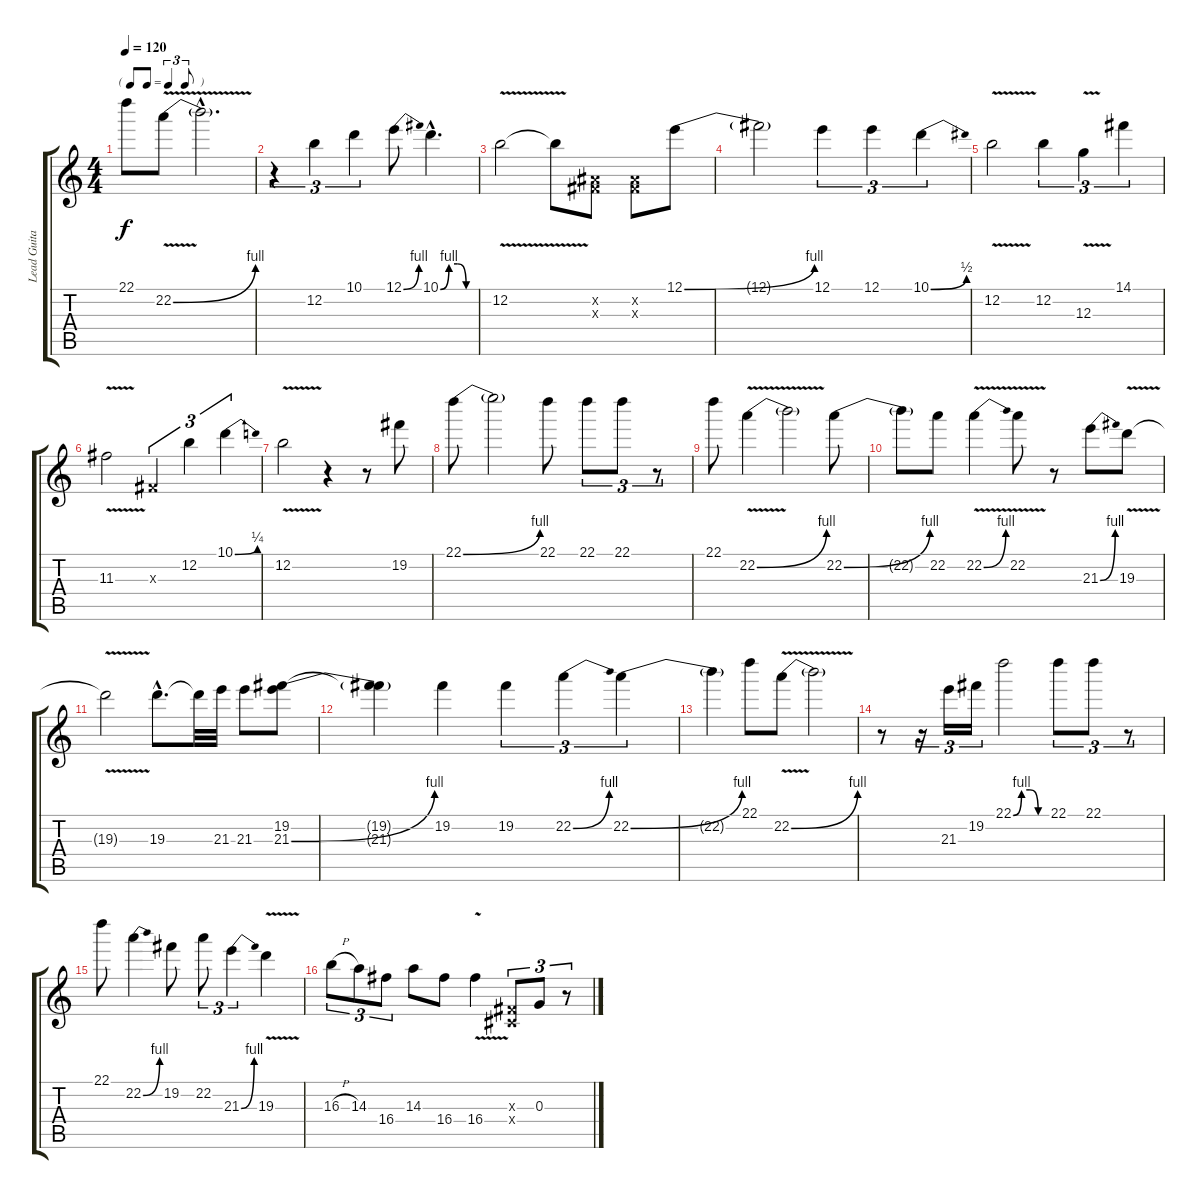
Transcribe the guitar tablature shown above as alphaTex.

\track ("Lead Guitar (Gilmour)" "Lead Guita") {instrument distortionguitar}
\staff {score tabs}
\tuning (E4 B3 G3 D3 A2 E2) {hide}
\ts (4 4)
\tf triplet8th
\tempo 120
\clef g2
\ks c
22.1.8{dy f} 22.2{be (bend 0 0 60 4) v}.8 22.2{hac t}.2{d} |
r.4{tu (3 2)} 12.2.4{tu (3 2)} 10.1.4{tu (3 2)} 12.1{be (bend 0 0 60 4)}.8 10.1{be (custom 0 0 15 4 30 4 45 0 60 0) hac}.4{d} |
12.2{v}.2 12.2{t}.8 (-1.2{x} -1.3{x}).8 (-1.2{x} -1.3{x}).8 12.1{be (bend 0 0 60 4)}.8 |
12.1{t}.2 12.1.4{tu (3 2)} 12.1.4{tu (3 2)} 10.1{be (bend 0 0 60 2)}.4{tu (3 2)} |
12.2{v}.2 12.2.4{tu (3 2)} 12.3{v}.4{tu (3 2)} 14.1.4{tu (3 2)} |
11.3{v}.2 -1.3{x}.4{tu (3 2)} 12.2.4{tu (3 2)} 10.1{be (bend 0 0 60 1)}.4{tu (3 2)} |
12.2{v}.2 r.4 r.8 19.2.8 |
22.1{be (bend 0 0 60 4)}.8 22.1{t}.2 22.1.8 22.1.8{tu (3 2)} 22.1.8{tu (3 2)} r.8{tu (3 2)} |
22.1.8 22.2{be (bend 0 0 60 4) v}.4 22.2{t}.2 22.2{be (bend 0 0 60 4)}.8 |
22.2{t}.8 22.2.8 22.2{be (bend 0 0 60 4) v}.4 22.2{v}.8 r.8 21.3{be (bend 0 0 60 4)}.8 19.3{v}.8 |
19.3{t}.2 19.3{hac}.8{d} 19.3{t}.32 21.3.32 21.3.8 (19.2 21.3{be (bend 0 0 60 4)}).8 |
(19.2{t} 21.3{t}).4 19.2.4 19.2.4{tu (3 2)} 22.2{be (bend 0 0 60 4)}.4{tu (3 2)} 22.2{be (bend 0 0 60 4)}.4{tu (3 2)} |
22.2{t}.4 22.1.8 22.2{be (bend 0 0 60 4) v}.8 22.2{t}.2 |
r.8 r.16{tu (3 2)} 21.3.16{tu (3 2)} 19.2.16{tu (3 2)} 22.1{be (custom 0 0 15 4 30 4 45 0 60 0)}.2 22.1.8{tu (3 2)} 22.1.8{tu (3 2)} r.8{tu (3 2)} |
22.1.8 22.2{be (bend 0 0 60 4)}.4 19.2.8 22.2.8{tu (3 2)} 21.3{be (bend 0 0 60 4)}.4{tu (3 2)} 19.3{v}.4 |
16.3{h}.8{tu (3 2)} 14.3.8{tu (3 2)} 16.4.8{tu (3 2)} 14.3.8 16.4.8 16.4{v}.4 (-1.3{x} -1.4{x}).8{tu (3 2)} 0.3.8{tu (3 2)} r.8{tu (3 2)}
